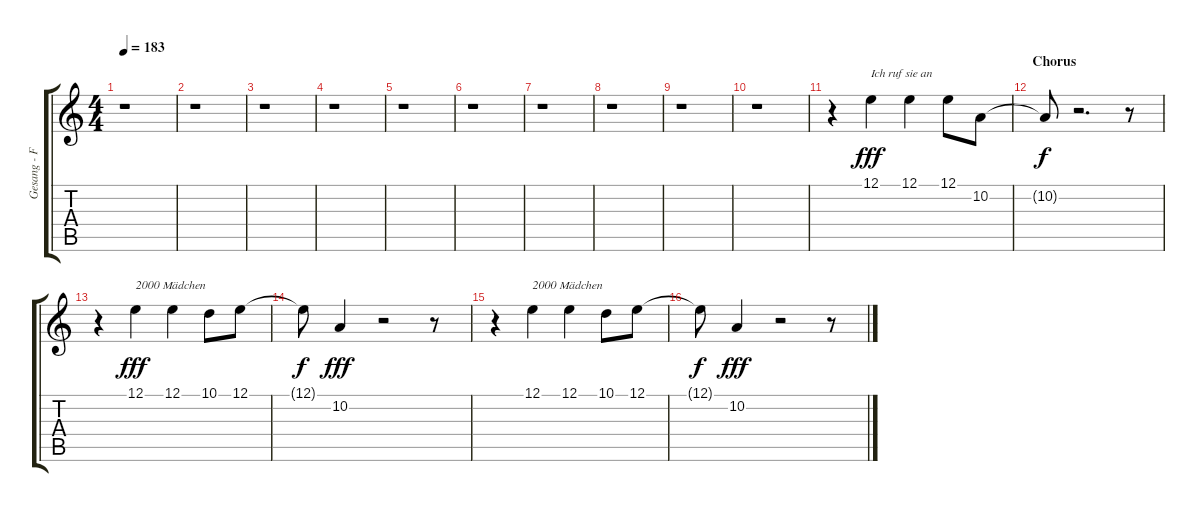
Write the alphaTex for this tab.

\track ("Gesang - Farin Urlaub" "Gesang - F") {instrument lead8bassandlead}
\staff {score tabs}
\tuning (E4 B3 G3 D3 A2 D2) {hide}
\ts (4 4)
\tempo 183
\clef g2
\ks c
r.1{dy f} |
r.1 |
r.1 |
r.1 |
r.1 |
r.1 |
r.1 |
r.1 |
r.1 |
r.1 |
r.4 12.1.4{txt "Ich ruf sie an" dy fff} 12.1.4 12.1.8 10.2.8 |
\section ("" "Chorus")
10.2{t}.8{dy f} r.2{d} r.8 |
r.4 12.1.4{txt "2000 Mädchen" dy fff} 12.1.4 10.1.8 12.1.8 |
12.1{t}.8{dy f} 10.2.4{dy fff} r.2 r.8 |
r.4 12.1.4{txt "2000 Mädchen"} 12.1.4 10.1.8 12.1.8 |
12.1{t}.8{dy f} 10.2.4{dy fff} r.2 r.8
